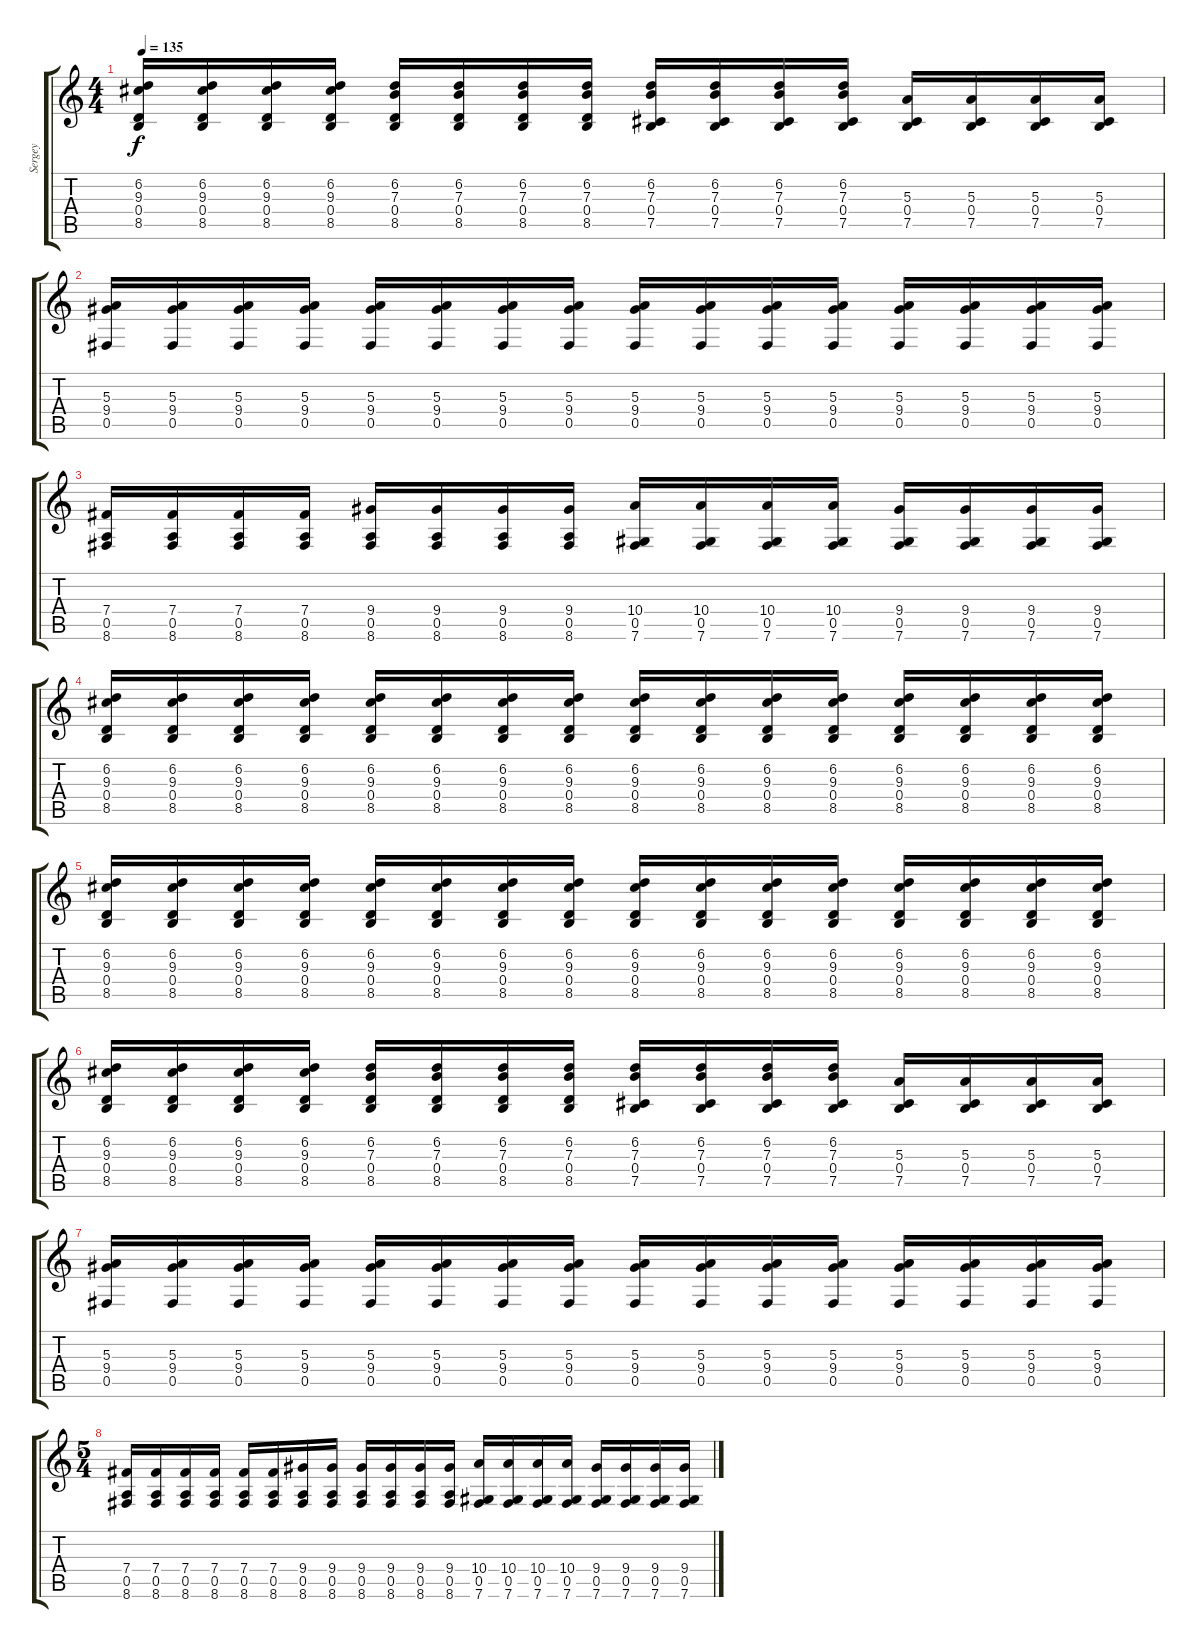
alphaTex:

\track ("Sergey" "Sergey") {instrument distortionguitar}
\staff {score tabs}
\tuning (Db4 Ab3 E3 B2 Gb2 Db2) {hide}
\ts (4 4)
\tempo 135
\clef g2
\ks c
(6.2 9.3 0.4 8.5).16{dy f} (6.2 9.3 0.4 8.5).16 (6.2 9.3 0.4 8.5).16 (6.2 9.3 0.4 8.5).16 (6.2 7.3 0.4 8.5).16 (6.2 7.3 0.4 8.5).16 (6.2 7.3 0.4 8.5).16 (6.2 7.3 0.4 8.5).16 (6.2 7.3 0.4 7.5).16 (6.2 7.3 0.4 7.5).16 (6.2 7.3 0.4 7.5).16 (6.2 7.3 0.4 7.5).16 (5.3 0.4 7.5).16 (5.3 0.4 7.5).16 (5.3 0.4 7.5).16 (5.3 0.4 7.5).16 |
(5.3 9.4 0.5).16 (5.3 9.4 0.5).16 (5.3 9.4 0.5).16 (5.3 9.4 0.5).16 (5.3 9.4 0.5).16 (5.3 9.4 0.5).16 (5.3 9.4 0.5).16 (5.3 9.4 0.5).16 (5.3 9.4 0.5).16 (5.3 9.4 0.5).16 (5.3 9.4 0.5).16 (5.3 9.4 0.5).16 (5.3 9.4 0.5).16 (5.3 9.4 0.5).16 (5.3 9.4 0.5).16 (5.3 9.4 0.5).16 |
(7.4 0.5 8.6).16 (7.4 0.5 8.6).16 (7.4 0.5 8.6).16 (7.4 0.5 8.6).16 (9.4 0.5 8.6).16 (9.4 0.5 8.6).16 (9.4 0.5 8.6).16 (9.4 0.5 8.6).16 (10.4 0.5 7.6).16 (10.4 0.5 7.6).16 (10.4 0.5 7.6).16 (10.4 0.5 7.6).16 (9.4 0.5 7.6).16 (9.4 0.5 7.6).16 (9.4 0.5 7.6).16 (9.4 0.5 7.6).16 |
(6.2 9.3 0.4 8.5).16 (6.2 9.3 0.4 8.5).16 (6.2 9.3 0.4 8.5).16 (6.2 9.3 0.4 8.5).16 (6.2 9.3 0.4 8.5).16 (6.2 9.3 0.4 8.5).16 (6.2 9.3 0.4 8.5).16 (6.2 9.3 0.4 8.5).16 (6.2 9.3 0.4 8.5).16 (6.2 9.3 0.4 8.5).16 (6.2 9.3 0.4 8.5).16 (6.2 9.3 0.4 8.5).16 (6.2 9.3 0.4 8.5).16 (6.2 9.3 0.4 8.5).16 (6.2 9.3 0.4 8.5).16 (6.2 9.3 0.4 8.5).16 |
(6.2 9.3 0.4 8.5).16 (6.2 9.3 0.4 8.5).16 (6.2 9.3 0.4 8.5).16 (6.2 9.3 0.4 8.5).16 (6.2 9.3 0.4 8.5).16 (6.2 9.3 0.4 8.5).16 (6.2 9.3 0.4 8.5).16 (6.2 9.3 0.4 8.5).16 (6.2 9.3 0.4 8.5).16 (6.2 9.3 0.4 8.5).16 (6.2 9.3 0.4 8.5).16 (6.2 9.3 0.4 8.5).16 (6.2 9.3 0.4 8.5).16 (6.2 9.3 0.4 8.5).16 (6.2 9.3 0.4 8.5).16 (6.2 9.3 0.4 8.5).16 |
(6.2 9.3 0.4 8.5).16 (6.2 9.3 0.4 8.5).16 (6.2 9.3 0.4 8.5).16 (6.2 9.3 0.4 8.5).16 (6.2 7.3 0.4 8.5).16 (6.2 7.3 0.4 8.5).16 (6.2 7.3 0.4 8.5).16 (6.2 7.3 0.4 8.5).16 (6.2 7.3 0.4 7.5).16 (6.2 7.3 0.4 7.5).16 (6.2 7.3 0.4 7.5).16 (6.2 7.3 0.4 7.5).16 (5.3 0.4 7.5).16 (5.3 0.4 7.5).16 (5.3 0.4 7.5).16 (5.3 0.4 7.5).16 |
(5.3 9.4 0.5).16 (5.3 9.4 0.5).16 (5.3 9.4 0.5).16 (5.3 9.4 0.5).16 (5.3 9.4 0.5).16 (5.3 9.4 0.5).16 (5.3 9.4 0.5).16 (5.3 9.4 0.5).16 (5.3 9.4 0.5).16 (5.3 9.4 0.5).16 (5.3 9.4 0.5).16 (5.3 9.4 0.5).16 (5.3 9.4 0.5).16 (5.3 9.4 0.5).16 (5.3 9.4 0.5).16 (5.3 9.4 0.5).16 |
\ts (5 4)
(7.4 0.5 8.6).16 (7.4 0.5 8.6).16 (7.4 0.5 8.6).16 (7.4 0.5 8.6).16 (7.4 0.5 8.6).16 (7.4 0.5 8.6).16 (9.4 0.5 8.6).16 (9.4 0.5 8.6).16 (9.4 0.5 8.6).16 (9.4 0.5 8.6).16 (9.4 0.5 8.6).16 (9.4 0.5 8.6).16 (10.4 0.5 7.6).16 (10.4 0.5 7.6).16 (10.4 0.5 7.6).16 (10.4 0.5 7.6).16 (9.4 0.5 7.6).16 (9.4 0.5 7.6).16 (9.4 0.5 7.6).16 (9.4 0.5 7.6).16
